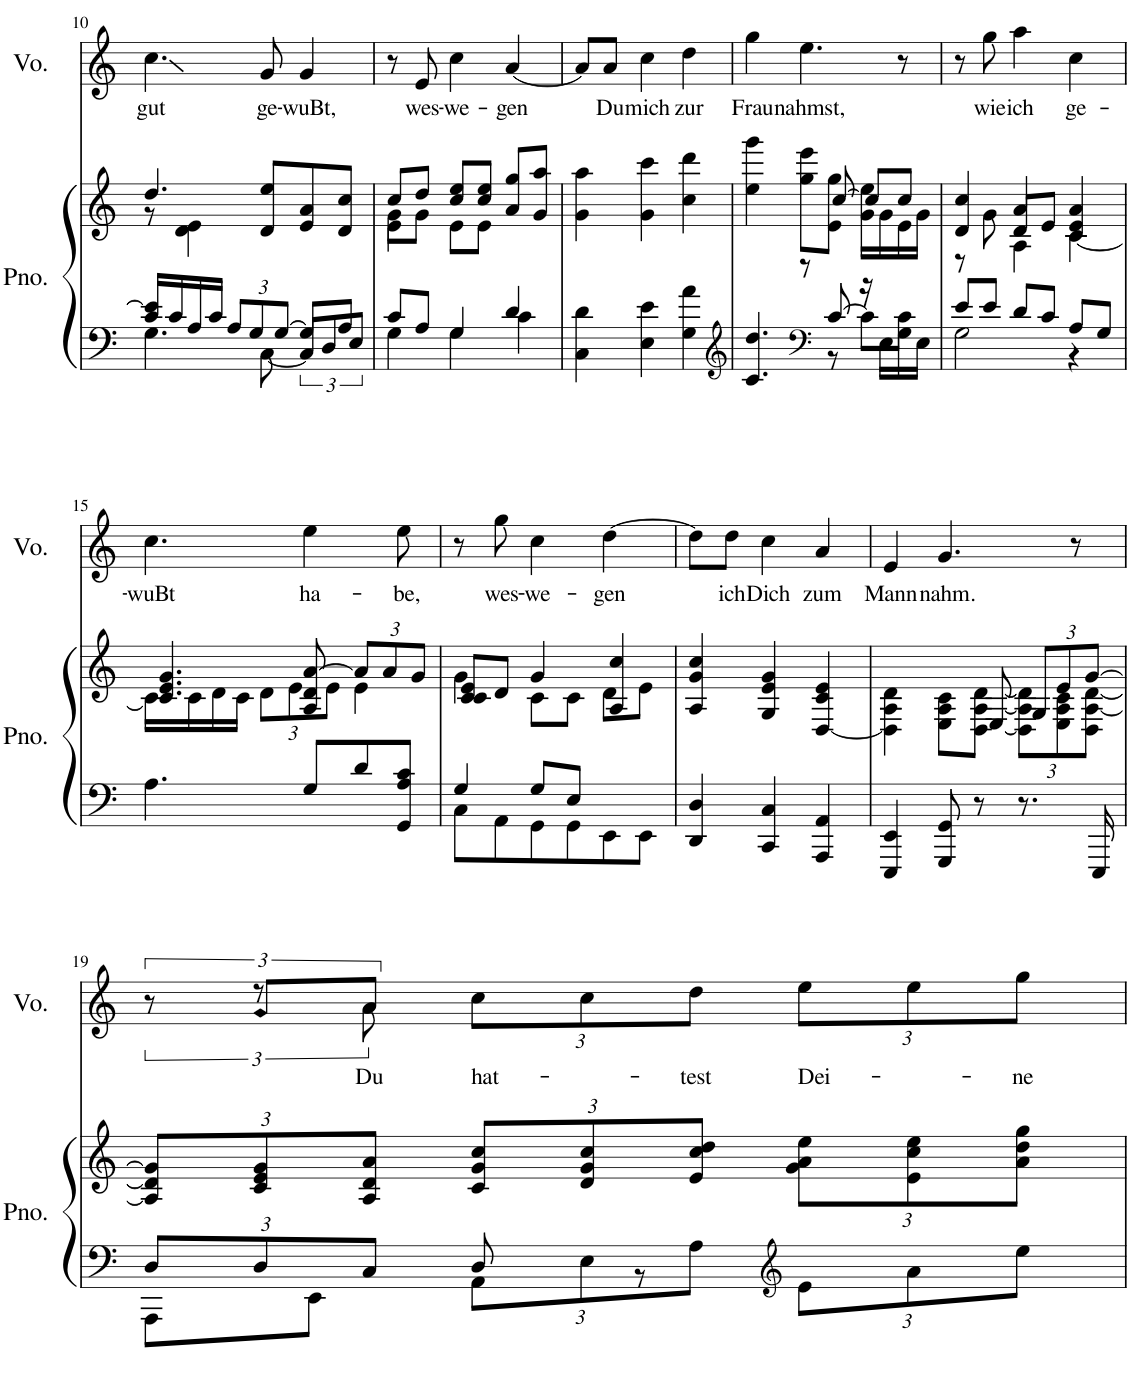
**kern	**kern	**kern	**text
*part2	*part2	*part1	*part1
*staff3	*staff2	*staff1	*staff1
*I"Piano	*	*I"Voz	*
*I'Pno.	*	*I'Vo.	*
!!LO:PB:g=z
*clefF4	*clefG2	*clefG2	*
*k[]	*k[]	*k[]	*
*M3/4	*M3/4	*M3/4	*
=10	=10	=10	=10
*^	*^	*	*
*	*^	*	*	*	*
!	!	!	!	!	!	!LO:LY:b
16c/ 16e/]LL	4.G\	4.ryy	4.dd/	8r	4.cc\	gut
16c/	.	.	.	.	.	.
16A/	.	.	.	4d\ 4e\	.	.
16c/JJ	.	.	.	.	.	.
*Xbrackettup	*	*	*	*	*	*
12A/L	.	.	.	.	.	.
12G/	.	.	.	.	.	.
!	!	!	!	!	!	!LO:LY:b
.	4.ryy	[8C\	8d/ 8ee/L	4.ryy	8g/	ge-
[12G/J	.	.	.	.	.	.
*	*	*brackettup	*	*	*	*
!	!	!	!	!	!	!LO:LY:b
8G/L]	.	12C/L]	8e/ 8a/	.	4g/	-wuBt,
.	.	12D/	.	.	.	.
8A/J	.	.	8d/ 8cc/J	.	.	.
.	.	12E/J	.	.	.	.
=11	=11	=11	=11	=11	=11	=11
*	*	*	*	*^	*	*
8c/L	4G\	2ryy	8cc/L	8g\L	4e\	8r	.
!	!	!	!	!	!	!	!LO:LY:b
8A/J	.	.	8dd/J	8g\J	.	8e/	wes-
!	!	!	!	!	!	!	!LO:LY:b
4G/	4G\	.	8cc/ 8ee/L	8e\L	2ryy	4cc\	-we-
.	.	.	8cc/ 8ee/J	8e\J	.	.	.
!	!	!	!	!	!	!	!LO:LY:b
4d/	4ryy	4c\	8a/ 8gg/L	4ryy	.	[4a/	-gen
.	.	.	8g/ 8aa/J	.	.	.	.
*v	*v	*v	*	*	*	*	*
*	*v	*v	*v	*	*
=12	=12	=12	=12
4C\ 4d\	4g\ 4aa\	8a/L]	.
!	!	!	!LO:LY:b
.	.	8a/J	Du
!	!	!	!LO:LY:b
4E\ 4e\	4g\ 4ccc\	4cc\	mich
!	!	!	!LO:LY:b
4G\ 4a\	4cc\ 4ddd\	4dd\	zur
=13	=13	=13	=13
*clefG2	*	*	*
*^	*^	*	*
!	!	!	!	!	!LO:LY:b
4.c/ 4.dd/	4.ryy	4ee\ 4ggg\	4ryy	4gg\	Frau
!	!	!	!	!	!LO:LY:b
.	.	8gg\ 8eee\L	8r	4.ee\	nahmst,
*clefF4	*	*	*	*	*
[8c/	8r	8e\ 8gg\J	[8cc/	.	.
16r	8c\L]	16g\ 16ee\LL	8cc/L]	.	.
16E\LL	.	16g\	.	.	.
16G\	8c\J	16e\	8cc/J	8r	.
16E\JJ	.	16g\JJ	.	.	.
=14	=14	=14	=14	=14	=14
*	*	*	*^	*	*
8e/L	2G\	4d/ 4cc/	4ryy	8r	8r	.
!	!	!	!	!	!	!LO:LY:b
8e/J	.	.	.	8g\	8gg\	wie
!	!	!	!	!	!	!LO:LY:b
8d/L	.	4a/	8d/L	4A\	4aa\	ich
8c/J	.	.	8e/J	.	.	.
!	!	!	!	!	!	!LO:LY:b
8A/L	4r	4c/ 4e/ 4a/	4ryy	[4c\	4cc\	ge-
8G/J	.	.	.	.	.	.
*v	*v	*	*	*	*	*
*	*	*v	*v	*	*
!!LO:LB:g=z
=15	=15	=15	=15	=15
!	!	!	!	!LO:LY:b
4.A\	4.c/ 4.e/ 4.g/	16c\LL]	4.cc\	-wuBt
.	.	16c\	.	.
.	.	16d\	.	.
.	.	16c\JJ	.	.
*	*	*Xbrackettup	*	*
.	.	12d\L	.	.
.	.	12e\	.	.
!	!	!	!	!LO:LY:b
8G/L	8A/ 8d/ [8a/	.	4ee\	ha-
.	.	12e\J	.	.
8d/	12a/L]	4e\	.	.
.	12a/	.	.	.
!	!	!	!	!LO:LY:b
8GG/ 8A/ 8c/J	.	.	8ee\	-be,
.	12g/J	.	.	.
=16	=16	=16	=16	=16
*^	*	*	*	*
4G/	8C\L	4g\	8c/ 8c/ 8e/L	8r	.
!	!	!	!	!	!LO:LY:b
.	8AA\	.	8d/J	8gg\	wes-
!	!	!	!	!	!LO:LY:b
8G/L	8GG\	4g/	8c\L	4cc\	-we-
8E/J	8GG\	.	8c\J	.	.
!	!	!	!	!	!LO:LY:b
4ryy	8EE\	4A/ 4cc/	8d\L	[4dd\	-gen
.	8EE\J	.	8e\J	.	.
*v	*v	*	*	*	*
*	*v	*v	*	*
=17	=17	=17	=17
4DD/ 4D/	4A/ 4g/ 4cc/	8dd\L]	.
!	!	!	!LO:LY:b
.	.	8dd\J	ich
!	!	!	!LO:LY:b
4CC/ 4C/	4G/ 4e/ 4g/	4cc\	Dich
!	!	!	!LO:LY:b
4AAA/ 4AA/	[4D/ 4c/ 4e/	4a/	zum
=18	=18	=18	=18
*	*^	*	*
!	!	!	!	!LO:LY:b
4EEE/ 4EE/	4A\ 4d\	4D\]	4e/	Mann
!	!	!	!	!LO:LY:b
8GGG/ 8GG/	8E\ 8A\ 8c\L	8ryy	4.g/	nahm.
8r	[8D\ [8A\ [8d\J	8E/	.	.
8.r	12D\] 12A\] 12d\]L	12G/L	.	.
.	12E\ 12A\ 12c\	12e/	.	.
.	.	.	8r	.
.	12D\ [12A\ [12d\J	[12g/J	.	.
16EEE/	.	.	.	.
*	*v	*v	*	*
!!LO:LB:g=z
=19	=19	=19	=19
*Xbrackettup	*	*	*
*^	*	*^	*
12D/L	8AAA\L	12A/] 12d/] 12g/]L	12r	12ryy	.
12D/	.	12c/ 12e/ 12g/	12r	12g/L	.
.	8EE\J	.	.	.	.
!	!	!	!	!	!LO:LY:b
12C/J	.	12A/ 12d/ 12a/J	12a\	12a/J	Du
*	*	*	*Xbrackettup	*	*
!	!	!	!	!	!LO:LY:b
12AA\L	8D/	12c/ 12g/ 12cc/L	12cc\L	2ryy	hat-
12E\	.	12d/ 12g/ 12cc/	12cc\	.	.
.	8r	.	.	.	.
!	!	!	!	!	!LO:LY:b
12A\J	.	12e/ 12cc/ 12dd/J	12dd\J	.	-test
*clefG2	*	*	*	*	*
!	!	!	!	!	!LO:LY:b
12e\L	4ryy	12g\ 12a\ 12ee\L	12ee\L	.	Dei-
12a\	.	12e\ 12cc\ 12ee\	12ee\	.	.
!	!	!	!	!	!LO:LY:b
12ee\J	.	12a\ 12dd\ 12gg\J	12gg\J	.	-ne
*v	*v	*	*v	*v	*
=	=	=	=
*-	*-	*-	*-
